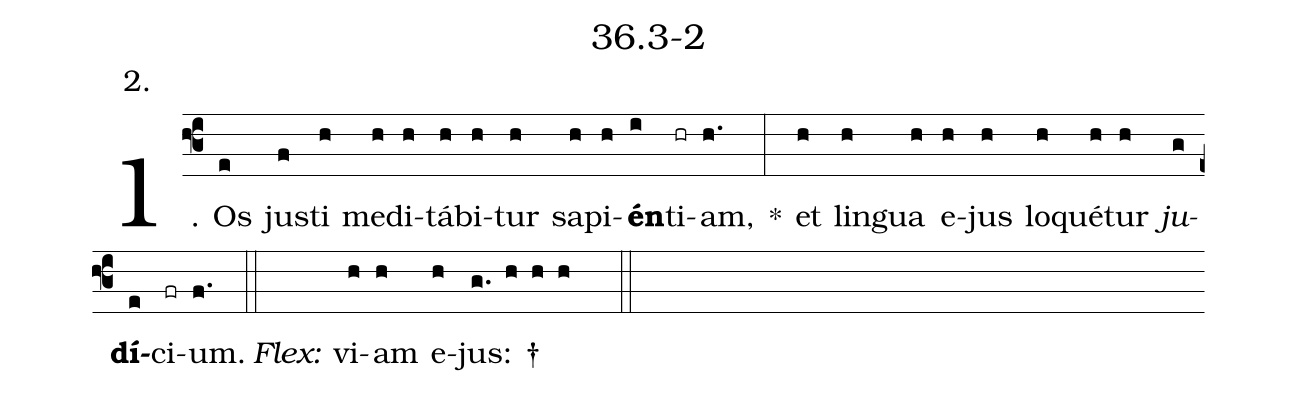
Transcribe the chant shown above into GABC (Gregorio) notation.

name: 36.3-2;
annotation: 2.;
%%
(f3)1. Os(e) jus(f)ti(h) me(h)di(h)tá(h)bi(h)tur(h) sa(h)pi(h)<b>én</b>(i)ti(hr)am,(h.) *(:) et(h) lin(h)gua(h) e(h)jus(h) lo(h)qué(h)tur(h) <i>ju</i>(g)<b>dí</b>(e)ci(fr)um.(f.) (::)
<i>Flex:</i>()  vi(h)am(h) e(h)jus: †(g. h h h  ::)

%E(h) u(h) o(h) u(g) a(e) e.(f.) (::)
